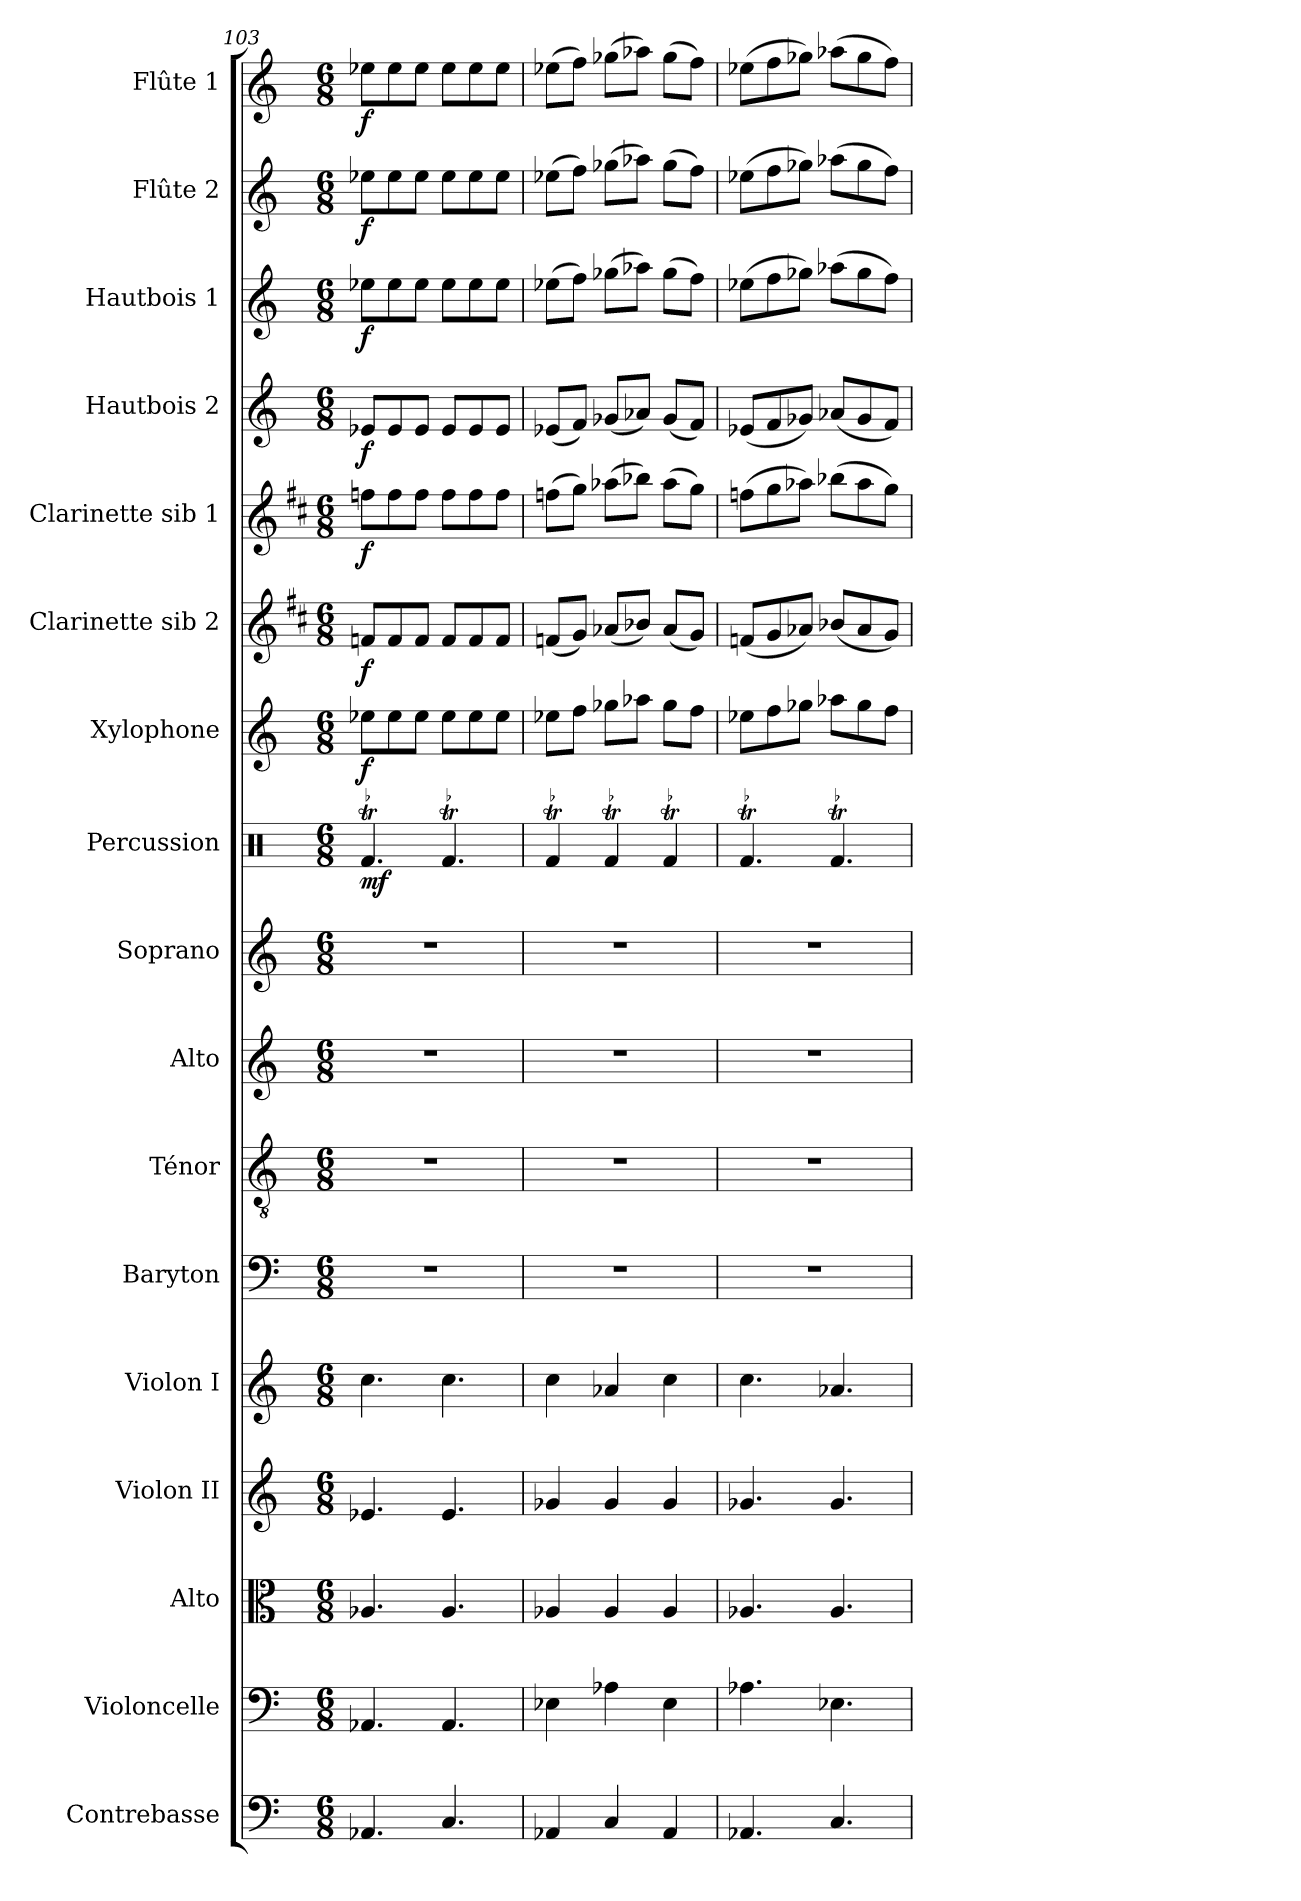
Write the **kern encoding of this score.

**kern	**kern	**kern	**kern	**kern	**kern	**kern	**kern	**kern	**kern	**dynam	**kern	**dynam	**kern	**dynam	**kern	**dynam	**kern	**dynam	**kern	**dynam	**kern	**dynam	**kern	**dynam
*part17	*part16	*part15	*part14	*part13	*part12	*part11	*part10	*part9	*part8	*part8	*part7	*part7	*part6	*part6	*part5	*part5	*part4	*part4	*part3	*part3	*part2	*part2	*part1	*part1
*staff17	*staff16	*staff15	*staff14	*staff13	*staff12	*staff11	*staff10	*staff9	*staff8	*staff8	*staff7	*staff7	*staff6	*staff6	*staff5	*staff5	*staff4	*staff4	*staff3	*staff3	*staff2	*staff2	*staff1	*staff1
*I"Contrebasse	*I"Violoncelle	*I"Alto	*I"Violon II	*I"Violon I	*I"Baryton	*I"Ténor	*I"Alto	*I"Soprano	*I"Percussion	*	*I"Xylophone	*	*I"Clarinette sib 2	*	*I"Clarinette sib 1	*	*I"Hautbois 2	*	*I"Hautbois 1	*	*I"Flûte 2	*	*I"Flûte 1	*
*I'Cb.	*I'Vc.	*I'A	*I'Vln. II	*I'Vln. I	*I'Bar.	*I'T	*I'A	*I'S	*I'Perc.	*	*I'Xyl.	*	*I'Cl. Sib 2	*	*I'Cl. Sib 1	*	*I'Hb. 2	*	*I'Hb. 1	*	*I'Fl. 2	*	*I'Fl. 1	*
*clefF4	*clefF4	*clefC3	*clefG2	*clefG2	*clefF4	*clefGv2	*clefG2	*clefG2	*clefX	*	*clefG2	*	*clefG2	*	*clefG2	*	*clefG2	*	*clefG2	*	*clefG2	*	*clefG2	*
*ITrd7c12	*	*	*	*	*	*	*	*	*	*	*	*	*ITrd1c2	*	*ITrd1c2	*	*	*	*	*	*	*	*	*
*k[]	*k[]	*k[]	*k[]	*k[]	*k[]	*k[]	*k[]	*k[]	*k[]	*	*k[]	*	*k[]	*	*k[]	*	*k[]	*	*k[]	*	*k[]	*	*k[]	*
*C:	*C:	*C:	*C:	*C:	*C:	*C:	*C:	*C:	*C:	*	*C:	*	*C:	*	*C:	*	*C:	*	*C:	*	*C:	*	*C:	*
*M6/8	*M6/8	*M6/8	*M6/8	*M6/8	*M6/8	*M6/8	*M6/8	*M6/8	*M6/8	*	*M6/8	*	*M6/8	*	*M6/8	*	*M6/8	*	*M6/8	*	*M6/8	*	*M6/8	*
=103	=103	=103	=103	=103	=103	=103	=103	=103	=103	=103	=103	=103	=103	=103	=103	=103	=103	=103	=103	=103	=103	=103	=103	=103
!	!	!	!	!	!	!	!	!	!	!LO:DY:b	!	!LO:DY:b	!	!LO:DY:b	!	!LO:DY:b	!	!LO:DY:b	!	!LO:DY:b	!	!LO:DY:b	!	!LO:DY:b
4.AAA-X/	4.AA-X/	4.A-X/	4.e-X/	4.cc\	2.r	2.r	2.r	2.r	4.Rft/	mf	8ee-X\L	f	8e-X/L	f	8ee-X\L	f	8e-X/L	f	8ee-X\L	f	8ee-X\L	f	8ee-X\L	f
.	.	.	.	.	.	.	.	.	.	.	8ee-\	.	8e-/	.	8ee-\	.	8e-/	.	8ee-\	.	8ee-\	.	8ee-\	.
.	.	.	.	.	.	.	.	.	.	.	8ee-\J	.	8e-/J	.	8ee-\J	.	8e-/J	.	8ee-\J	.	8ee-\J	.	8ee-\J	.
4.CC/	4.AA-/	4.A-/	4.e-/	4.cc\	.	.	.	.	4.Rft/	.	8ee-\L	.	8e-/L	.	8ee-\L	.	8e-/L	.	8ee-\L	.	8ee-\L	.	8ee-\L	.
.	.	.	.	.	.	.	.	.	.	.	8ee-\	.	8e-/	.	8ee-\	.	8e-/	.	8ee-\	.	8ee-\	.	8ee-\	.
.	.	.	.	.	.	.	.	.	.	.	8ee-\J	.	8e-/J	.	8ee-\J	.	8e-/J	.	8ee-\J	.	8ee-\J	.	8ee-\J	.
=104	=104	=104	=104	=104	=104	=104	=104	=104	=104	=104	=104	=104	=104	=104	=104	=104	=104	=104	=104	=104	=104	=104	=104	=104
4AAA-X/	4E-X\	4A-X/	4g-X/	4cc\	2.r	2.r	2.r	2.r	4Rft/	.	8ee-X\L	.	(<8e-X/L	.	(>8ee-X\L	.	(<8e-X/L	.	(>8ee-X\L	.	(>8ee-X\L	.	(>8ee-X\L	.
.	.	.	.	.	.	.	.	.	.	.	8ff\J	.	8f/J)	.	8ff\J)	.	8f/J)	.	8ff\J)	.	8ff\J)	.	8ff\J)	.
4CC/	4A-X\	4A-/	4g-/	4a-X/	.	.	.	.	4Rft/	.	8gg-X\L	.	(<8g-X/L	.	(>8gg-X\L	.	(<8g-X/L	.	(>8gg-X\L	.	(>8gg-X\L	.	(>8gg-X\L	.
.	.	.	.	.	.	.	.	.	.	.	8aa-X\J	.	8a-X/J)	.	8aa-X\J)	.	8a-X/J)	.	8aa-X\J)	.	8aa-X\J)	.	8aa-X\J)	.
4AAA-/	4E-\	4A-/	4g-/	4cc\	.	.	.	.	4Rft/	.	8gg-\L	.	(<8g-/L	.	(>8gg-\L	.	(<8g-/L	.	(>8gg-\L	.	(>8gg-\L	.	(>8gg-\L	.
.	.	.	.	.	.	.	.	.	.	.	8ff\J	.	8f/J)	.	8ff\J)	.	8f/J)	.	8ff\J)	.	8ff\J)	.	8ff\J)	.
!!LO:PB:g=z
=105	=105	=105	=105	=105	=105	=105	=105	=105	=105	=105	=105	=105	=105	=105	=105	=105	=105	=105	=105	=105	=105	=105	=105	=105
4.AAA-X/	4.A-X\	4.A-X/	4.g-X/	4.cc\	2.r	2.r	2.r	2.r	4.Rft/	.	8ee-X\L	.	(<8e-X/L	.	(>8ee-X\L	.	(<8e-X/L	.	(>8ee-X\L	.	(>8ee-X\L	.	(>8ee-X\L	.
.	.	.	.	.	.	.	.	.	.	.	8ff\	.	8f/	.	8ff\	.	8f/	.	8ff\	.	8ff\	.	8ff\	.
.	.	.	.	.	.	.	.	.	.	.	8gg-X\J	.	8g-X/J)	.	8gg-X\J)	.	8g-X/J)	.	8gg-X\J)	.	8gg-X\J)	.	8gg-X\J)	.
4.CC/	4.E-X\	4.A-/	4.g-/	4.a-X/	.	.	.	.	4.Rft/	.	8aa-X\L	.	(<8a-X/L	.	(>8aa-X\L	.	(<8a-X/L	.	(>8aa-X\L	.	(>8aa-X\L	.	(>8aa-X\L	.
.	.	.	.	.	.	.	.	.	.	.	8gg-\	.	8g-/	.	8gg-\	.	8g-/	.	8gg-\	.	8gg-\	.	8gg-\	.
.	.	.	.	.	.	.	.	.	.	.	8ff\J	.	8f/J)	.	8ff\J)	.	8f/J)	.	8ff\J)	.	8ff\J)	.	8ff\J)	.
=	=	=	=	=	=	=	=	=	=	=	=	=	=	=	=	=	=	=	=	=	=	=	=	=
*-	*-	*-	*-	*-	*-	*-	*-	*-	*-	*-	*-	*-	*-	*-	*-	*-	*-	*-	*-	*-	*-	*-	*-	*-
